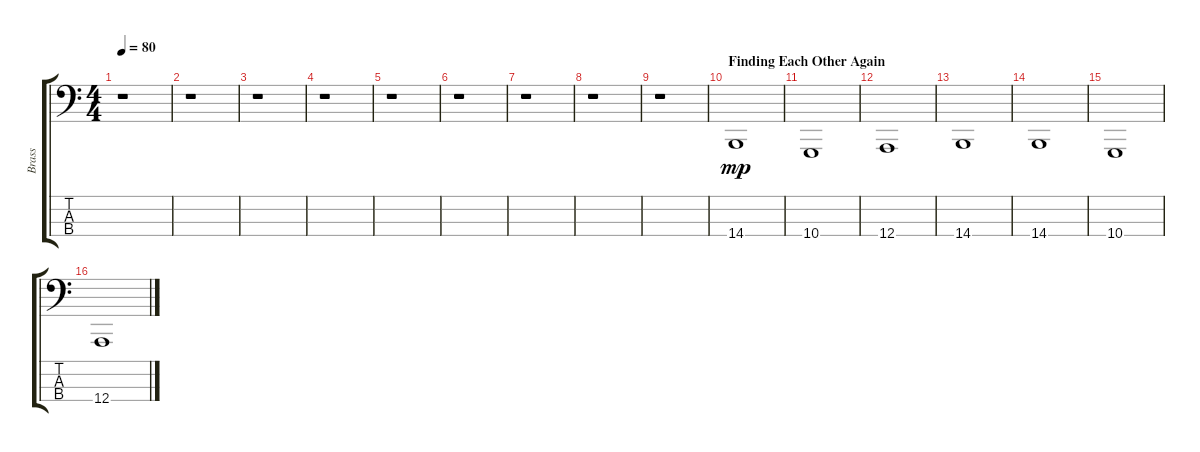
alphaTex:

\track ("Brass" "Brass") {instrument brasssection}
\staff {score tabs}
\tuning (G2 D2 A1 A0) {hide}
\ts (4 4)
\tempo 80
\clef f4
\ks c
r.1{dy f} |
r.1 |
r.1 |
r.1 |
r.1 |
r.1 |
r.1 |
r.1 |
r.1 |
\section ("" "Finding Each Other Again")
14.4.1{dy mp} |
10.4.1 |
12.4.1 |
14.4.1 |
14.4.1 |
10.4.1 |
12.4.1
